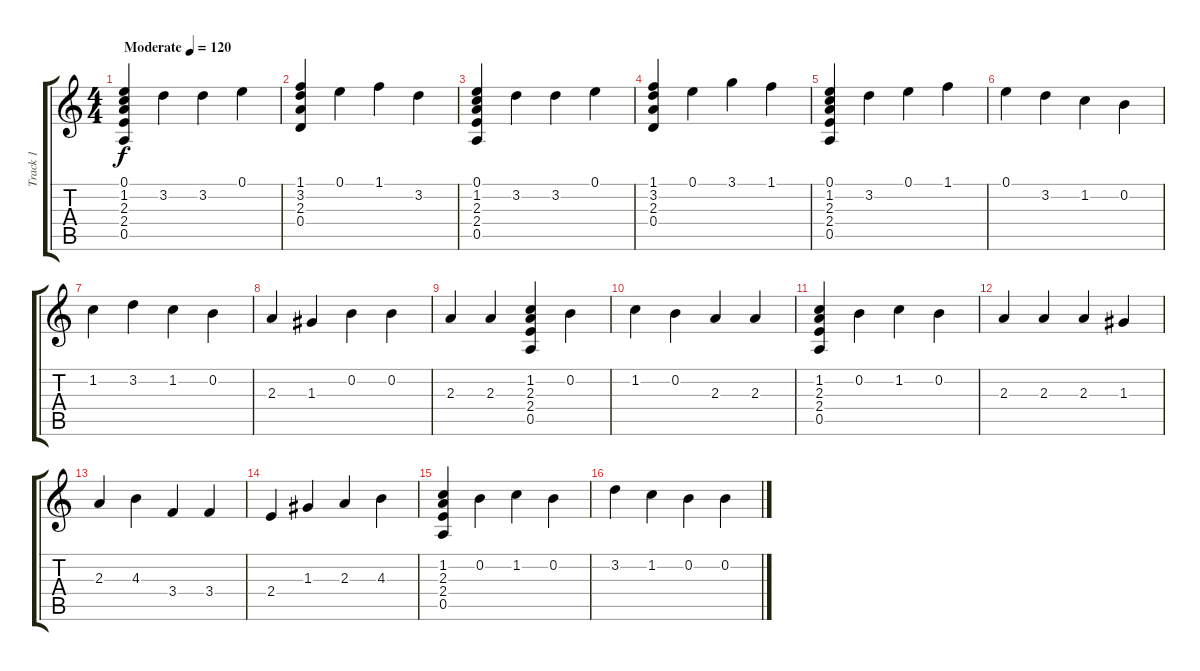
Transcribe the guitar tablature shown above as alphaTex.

\track ("Track 1" "Track 1") {instrument acousticguitarsteel}
\staff {score tabs}
\tuning (E4 B3 G3 D3 A2 E2) {hide}
\ts (4 4)
\tempo (120 "Moderate")
\clef g2
\ks c
(0.1 1.2 2.3 2.4 0.5).4{dy f instrument acousticguitarsteel} 3.2.4 3.2.4 0.1.4 |
(1.1 3.2 2.3 0.4).4 0.1.4 1.1.4 3.2.4 |
(0.1 1.2 2.3 2.4 0.5).4 3.2.4 3.2.4 0.1.4 |
(1.1 3.2 2.3 0.4).4 0.1.4 3.1.4 1.1.4 |
(0.1 1.2 2.3 2.4 0.5).4 3.2.4 0.1.4 1.1.4 |
0.1.4 3.2.4 1.2.4 0.2.4 |
1.2.4 3.2.4 1.2.4 0.2.4 |
2.3.4 1.3.4 0.2.4 0.2.4 |
2.3.4 2.3.4 (1.2 2.3 2.4 0.5).4 0.2.4 |
1.2.4 0.2.4 2.3.4 2.3.4 |
(1.2 2.3 2.4 0.5).4 0.2.4 1.2.4 0.2.4 |
2.3.4 2.3.4 2.3.4 1.3.4 |
2.3.4 4.3.4 3.4.4 3.4.4 |
2.4.4 1.3.4 2.3.4 4.3.4 |
(1.2 2.3 2.4 0.5).4 0.2.4 1.2.4 0.2.4 |
3.2.4 1.2.4 0.2.4 0.2.4
